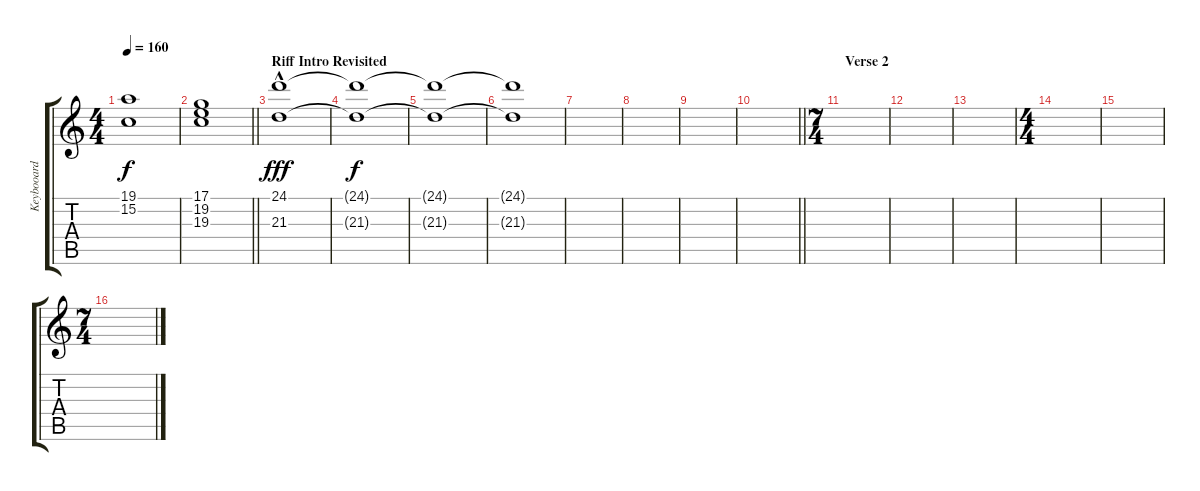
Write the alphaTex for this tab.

\track ("Keybooard" "Keybooard") {instrument synthstrings1}
\staff {score tabs}
\tuning (D4 A3 F3 C3 G2 D2) {hide}
\ts (4 4)
\tempo 160
\clef g2
\ks c
(19.1 15.2).1{dy f} |
\barLineRight lightlight
(17.1 19.2 19.3).1 |
\section ("" "Riff Intro Revisited")
(24.1{hac} 21.3{hac}).1{dy fff} |
(24.1{t} 21.3{t}).1{dy f} |
(24.1{t} 21.3{t}).1 |
(24.1{t} 21.3{t}).1 |
|
|
|
\barLineRight lightlight
|
\ts (7 4)
\section ("" "Verse 2")
|
|
|
\ts (4 4)
|
|
\ts (7 4)
